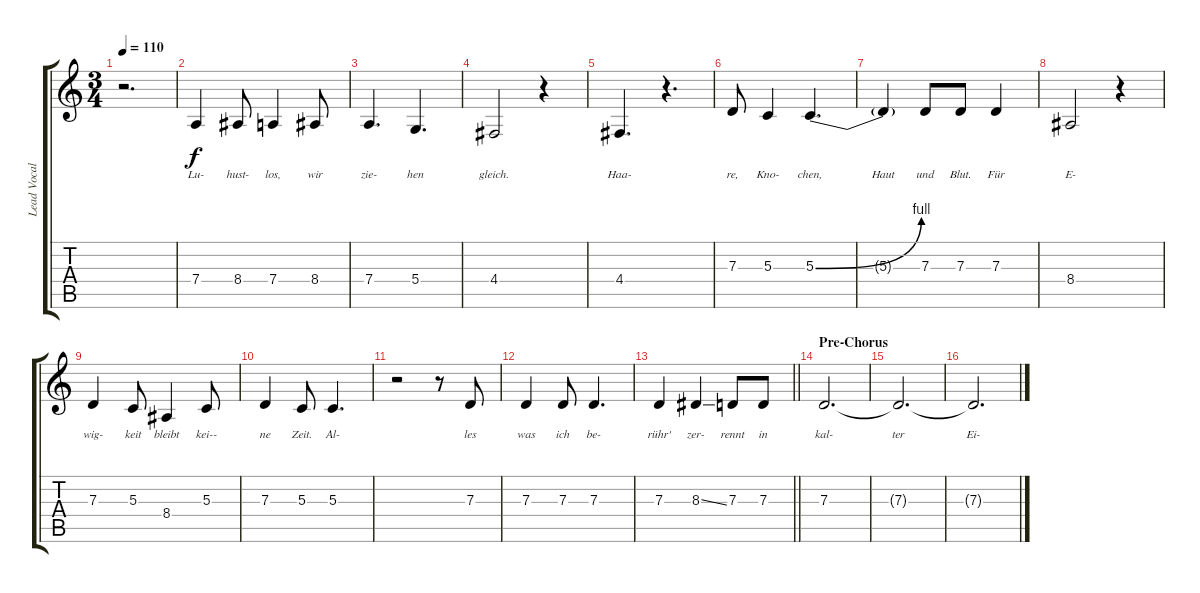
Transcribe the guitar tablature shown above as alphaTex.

\track ("Lead Vocals" "Lead Vocal") {instrument altosax}
\staff {score tabs}
\tuning (E4 B3 G3 D3 A2 E2) {hide}
\ts (3 4)
\tempo 110
\clef g2
\ks c
r.2{d dy f} |
7.4.4{lyrics (0 "Lu-") lyrics (1 "") lyrics (2 "") lyrics (3 "") lyrics (4 "")} 8.4.8{lyrics (0 "hust-") lyrics (1 "") lyrics (2 "") lyrics (3 "") lyrics (4 "")} 7.4.4{lyrics (0 "los,") lyrics (1 "") lyrics (2 "") lyrics (3 "") lyrics (4 "")} 8.4.8{lyrics (0 "wir") lyrics (1 "") lyrics (2 "") lyrics (3 "") lyrics (4 "")} |
7.4.4{d lyrics (0 "zie-") lyrics (1 "") lyrics (2 "") lyrics (3 "") lyrics (4 "")} 5.4.4{d lyrics (0 "hen") lyrics (1 "") lyrics (2 "") lyrics (3 "") lyrics (4 "")} |
4.4.2{lyrics (0 "gleich.") lyrics (1 "") lyrics (2 "") lyrics (3 "") lyrics (4 "")} r.4 |
4.4.4{d lyrics (0 "Haa-") lyrics (1 "") lyrics (2 "") lyrics (3 "") lyrics (4 "")} r.4{d} |
7.3.8{lyrics (0 "re,") lyrics (1 "") lyrics (2 "") lyrics (3 "") lyrics (4 "")} 5.3.4{lyrics (0 "Kno-") lyrics (1 "") lyrics (2 "") lyrics (3 "") lyrics (4 "")} 5.3{be (bend 0 0 60 4)}.4{d lyrics (0 "chen,") lyrics (1 "") lyrics (2 "") lyrics (3 "") lyrics (4 "")} |
5.3{t}.4{lyrics (0 "Haut") lyrics (1 "") lyrics (2 "") lyrics (3 "") lyrics (4 "")} 7.3.8{lyrics (0 "und") lyrics (1 "") lyrics (2 "") lyrics (3 "") lyrics (4 "")} 7.3.8{lyrics (0 "Blut.") lyrics (1 "") lyrics (2 "") lyrics (3 "") lyrics (4 "")} 7.3.4{lyrics (0 "Für") lyrics (1 "") lyrics (2 "") lyrics (3 "") lyrics (4 "")} |
8.4.2{lyrics (0 "E-") lyrics (1 "") lyrics (2 "") lyrics (3 "") lyrics (4 "")} r.4 |
7.3.4{lyrics (0 "wig-") lyrics (1 "") lyrics (2 "") lyrics (3 "") lyrics (4 "")} 5.3.8{lyrics (0 "keit") lyrics (1 "") lyrics (2 "") lyrics (3 "") lyrics (4 "")} 8.4.4{lyrics (0 "bleibt") lyrics (1 "") lyrics (2 "") lyrics (3 "") lyrics (4 "")} 5.3.8{lyrics (0 "kei--") lyrics (1 "") lyrics (2 "") lyrics (3 "") lyrics (4 "")} |
7.3.4{lyrics (0 "ne") lyrics (1 "") lyrics (2 "") lyrics (3 "") lyrics (4 "")} 5.3.8{lyrics (0 "Zeit.") lyrics (1 "") lyrics (2 "") lyrics (3 "") lyrics (4 "")} 5.3.4{d lyrics (0 "Al-") lyrics (1 "") lyrics (2 "") lyrics (3 "") lyrics (4 "")} |
r.2 r.8 7.3.8{lyrics (0 "les") lyrics (1 "") lyrics (2 "") lyrics (3 "") lyrics (4 "")} |
7.3.4{lyrics (0 "was") lyrics (1 "") lyrics (2 "") lyrics (3 "") lyrics (4 "")} 7.3.8{lyrics (0 "ich") lyrics (1 "") lyrics (2 "") lyrics (3 "") lyrics (4 "")} 7.3.4{d lyrics (0 "be-") lyrics (1 "") lyrics (2 "") lyrics (3 "") lyrics (4 "")} |
\barLineRight lightlight
7.3.4{lyrics (0 "rühr'") lyrics (1 "") lyrics (2 "") lyrics (3 "") lyrics (4 "")} 8.3{ss}.4{lyrics (0 "zer-") lyrics (1 "") lyrics (2 "") lyrics (3 "") lyrics (4 "")} 7.3.8{lyrics (0 "rennt") lyrics (1 "") lyrics (2 "") lyrics (3 "") lyrics (4 "")} 7.3.8{lyrics (0 "in") lyrics (1 "") lyrics (2 "") lyrics (3 "") lyrics (4 "")} |
\section ("" "Pre-Chorus")
7.3.2{d lyrics (0 "kal-") lyrics (1 "") lyrics (2 "") lyrics (3 "") lyrics (4 "")} |
7.3{t}.2{d lyrics (0 "ter") lyrics (1 "") lyrics (2 "") lyrics (3 "") lyrics (4 "")} |
7.3{t}.2{d lyrics (0 "Ei-") lyrics (1 "") lyrics (2 "") lyrics (3 "") lyrics (4 "")}
